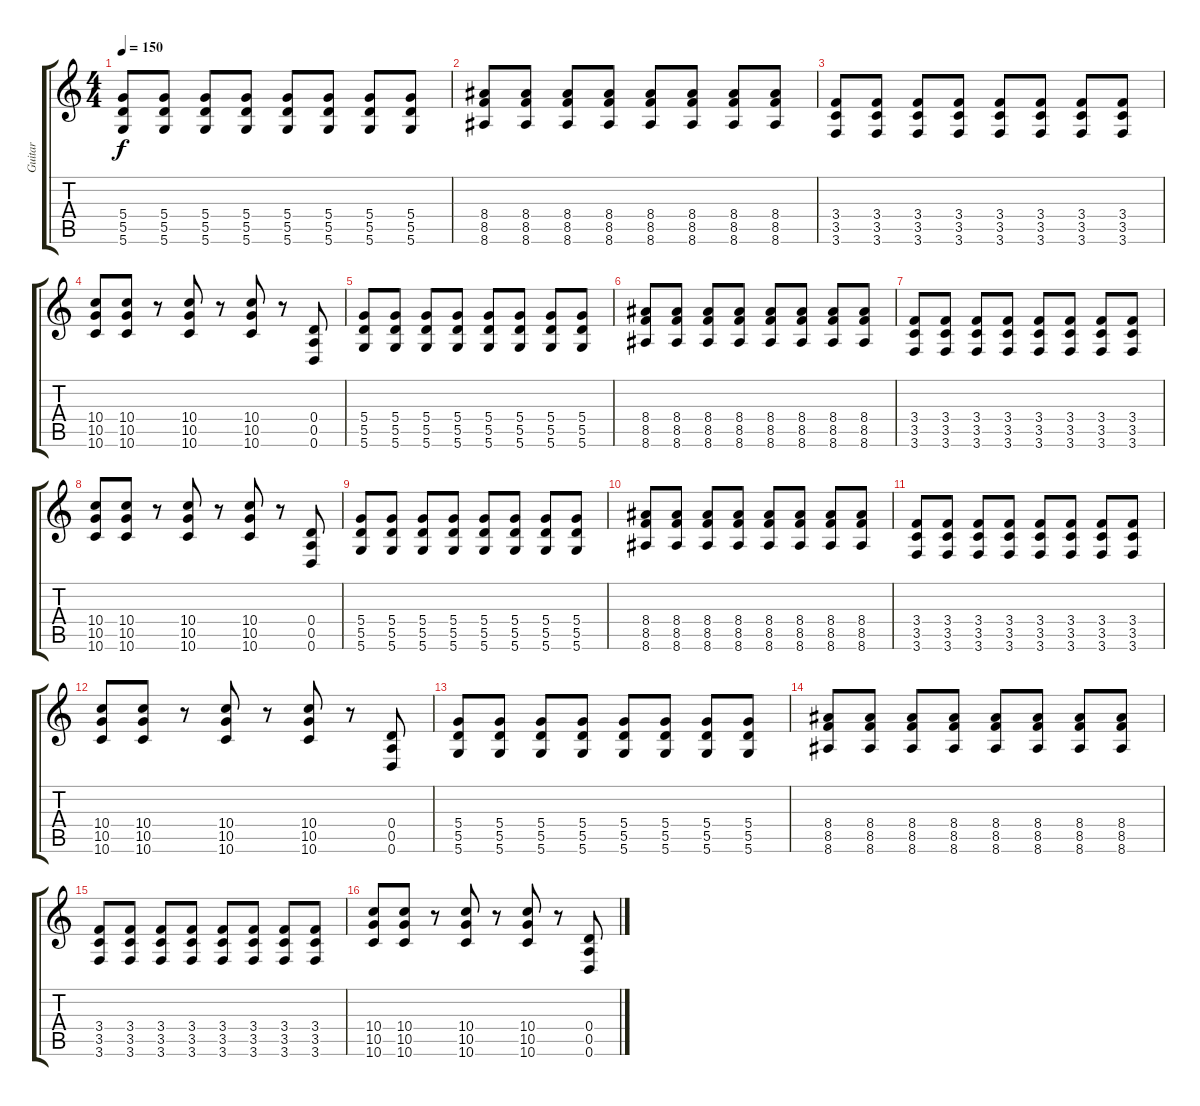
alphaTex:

\track ("Guitar" "Guitar") {instrument overdrivenguitar}
\staff {score tabs}
\tuning (E4 B3 G3 D3 A2 D2) {hide}
\ts (4 4)
\tempo 150
\clef g2
\ks c
(5.4 5.5 5.6).8{dy f} (5.4 5.5 5.6).8 (5.4 5.5 5.6).8 (5.4 5.5 5.6).8 (5.4 5.5 5.6).8 (5.4 5.5 5.6).8 (5.4 5.5 5.6).8 (5.4 5.5 5.6).8 |
(8.4 8.5 8.6).8 (8.4 8.5 8.6).8 (8.4 8.5 8.6).8 (8.4 8.5 8.6).8 (8.4 8.5 8.6).8 (8.4 8.5 8.6).8 (8.4 8.5 8.6).8 (8.4 8.5 8.6).8 |
(3.4 3.5 3.6).8 (3.4 3.5 3.6).8 (3.4 3.5 3.6).8 (3.4 3.5 3.6).8 (3.4 3.5 3.6).8 (3.4 3.5 3.6).8 (3.4 3.5 3.6).8 (3.4 3.5 3.6).8 |
(10.4 10.5 10.6).8 (10.4 10.5 10.6).8 r.8 (10.4 10.5 10.6).8 r.8 (10.4 10.5 10.6).8 r.8 (0.4 0.5 0.6).8 |
(5.4 5.5 5.6).8 (5.4 5.5 5.6).8 (5.4 5.5 5.6).8 (5.4 5.5 5.6).8 (5.4 5.5 5.6).8 (5.4 5.5 5.6).8 (5.4 5.5 5.6).8 (5.4 5.5 5.6).8 |
(8.4 8.5 8.6).8 (8.4 8.5 8.6).8 (8.4 8.5 8.6).8 (8.4 8.5 8.6).8 (8.4 8.5 8.6).8 (8.4 8.5 8.6).8 (8.4 8.5 8.6).8 (8.4 8.5 8.6).8 |
(3.4 3.5 3.6).8 (3.4 3.5 3.6).8 (3.4 3.5 3.6).8 (3.4 3.5 3.6).8 (3.4 3.5 3.6).8 (3.4 3.5 3.6).8 (3.4 3.5 3.6).8 (3.4 3.5 3.6).8 |
(10.4 10.5 10.6).8 (10.4 10.5 10.6).8 r.8 (10.4 10.5 10.6).8 r.8 (10.4 10.5 10.6).8 r.8 (0.4 0.5 0.6).8 |
(5.4 5.5 5.6).8 (5.4 5.5 5.6).8 (5.4 5.5 5.6).8 (5.4 5.5 5.6).8 (5.4 5.5 5.6).8 (5.4 5.5 5.6).8 (5.4 5.5 5.6).8 (5.4 5.5 5.6).8 |
(8.4 8.5 8.6).8 (8.4 8.5 8.6).8 (8.4 8.5 8.6).8 (8.4 8.5 8.6).8 (8.4 8.5 8.6).8 (8.4 8.5 8.6).8 (8.4 8.5 8.6).8 (8.4 8.5 8.6).8 |
(3.4 3.5 3.6).8 (3.4 3.5 3.6).8 (3.4 3.5 3.6).8 (3.4 3.5 3.6).8 (3.4 3.5 3.6).8 (3.4 3.5 3.6).8 (3.4 3.5 3.6).8 (3.4 3.5 3.6).8 |
(10.4 10.5 10.6).8 (10.4 10.5 10.6).8 r.8 (10.4 10.5 10.6).8 r.8 (10.4 10.5 10.6).8 r.8 (0.4 0.5 0.6).8 |
(5.4 5.5 5.6).8 (5.4 5.5 5.6).8 (5.4 5.5 5.6).8 (5.4 5.5 5.6).8 (5.4 5.5 5.6).8 (5.4 5.5 5.6).8 (5.4 5.5 5.6).8 (5.4 5.5 5.6).8 |
(8.4 8.5 8.6).8 (8.4 8.5 8.6).8 (8.4 8.5 8.6).8 (8.4 8.5 8.6).8 (8.4 8.5 8.6).8 (8.4 8.5 8.6).8 (8.4 8.5 8.6).8 (8.4 8.5 8.6).8 |
(3.4 3.5 3.6).8 (3.4 3.5 3.6).8 (3.4 3.5 3.6).8 (3.4 3.5 3.6).8 (3.4 3.5 3.6).8 (3.4 3.5 3.6).8 (3.4 3.5 3.6).8 (3.4 3.5 3.6).8 |
(10.4 10.5 10.6).8 (10.4 10.5 10.6).8 r.8 (10.4 10.5 10.6).8 r.8 (10.4 10.5 10.6).8 r.8 (0.4 0.5 0.6).8
